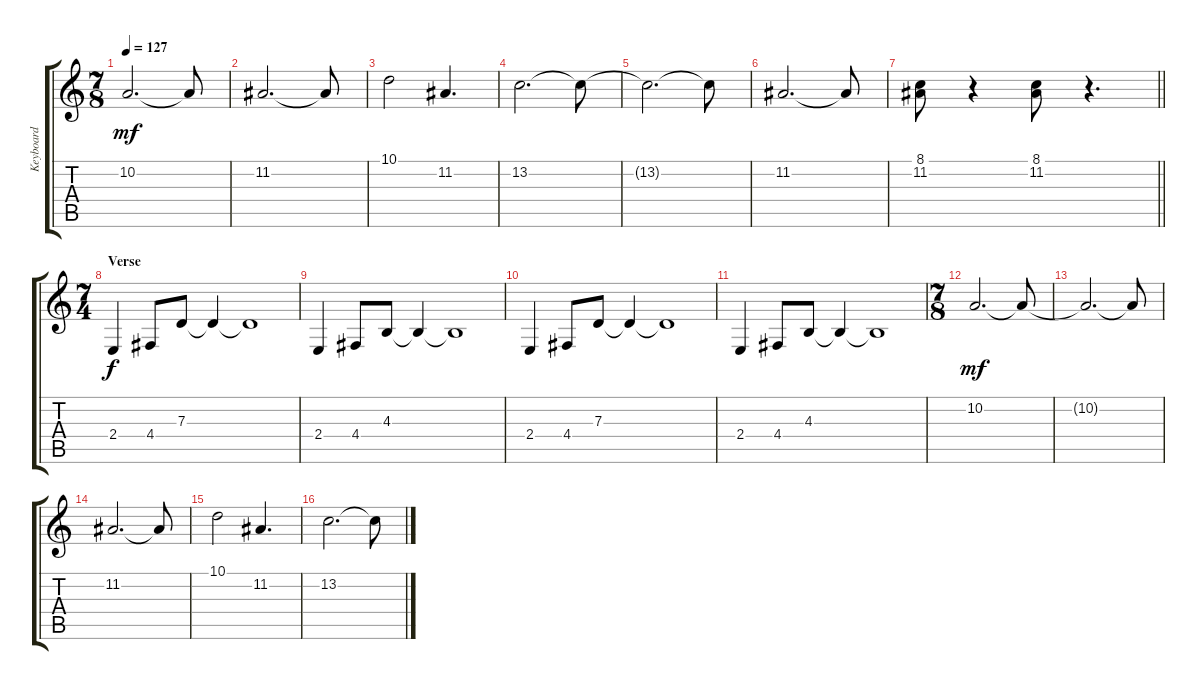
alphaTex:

\track ("Keyboard" "Keyboard") {instrument stringensemble1}
\staff {score tabs}
\tuning (E4 B3 G3 D3 A2 E2) {hide}
\ts (7 8)
\tempo 127
\clef g2
\ks c
10.2{t}.2{d dy mf} 10.2{t}.8 |
11.2.2{d} 11.2{t}.8 |
10.1.2 11.2.4{d} |
13.2.2{d} 13.2{t}.8 |
13.2{t}.2{d} 13.2{t}.8 |
11.2.2{d} 11.2{t}.8 |
\barLineRight lightlight
(8.1 11.2).8 r.4 (8.1 11.2).8 r.4{d} |
\ts (7 4)
\section ("" "Verse")
2.4.4{dy f balance 8 instrument fx7echoes} 4.4.8 7.3.8 7.3{t}.4 7.3{t}.1 |
2.4.4 4.4.8 4.3.8 4.3{t}.4 4.3{t}.1 |
2.4.4 4.4.8 7.3.8 7.3{t}.4 7.3{t}.1 |
2.4.4 4.4.8 4.3.8 4.3{t}.4 4.3{t}.1 |
\ts (7 8)
10.2.2{d dy mf instrument stringensemble1} 10.2{t}.8 |
10.2{t}.2{d} 10.2{t}.8 |
11.2.2{d} 11.2{t}.8 |
10.1.2 11.2.4{d} |
13.2.2{d} 13.2{t}.8
